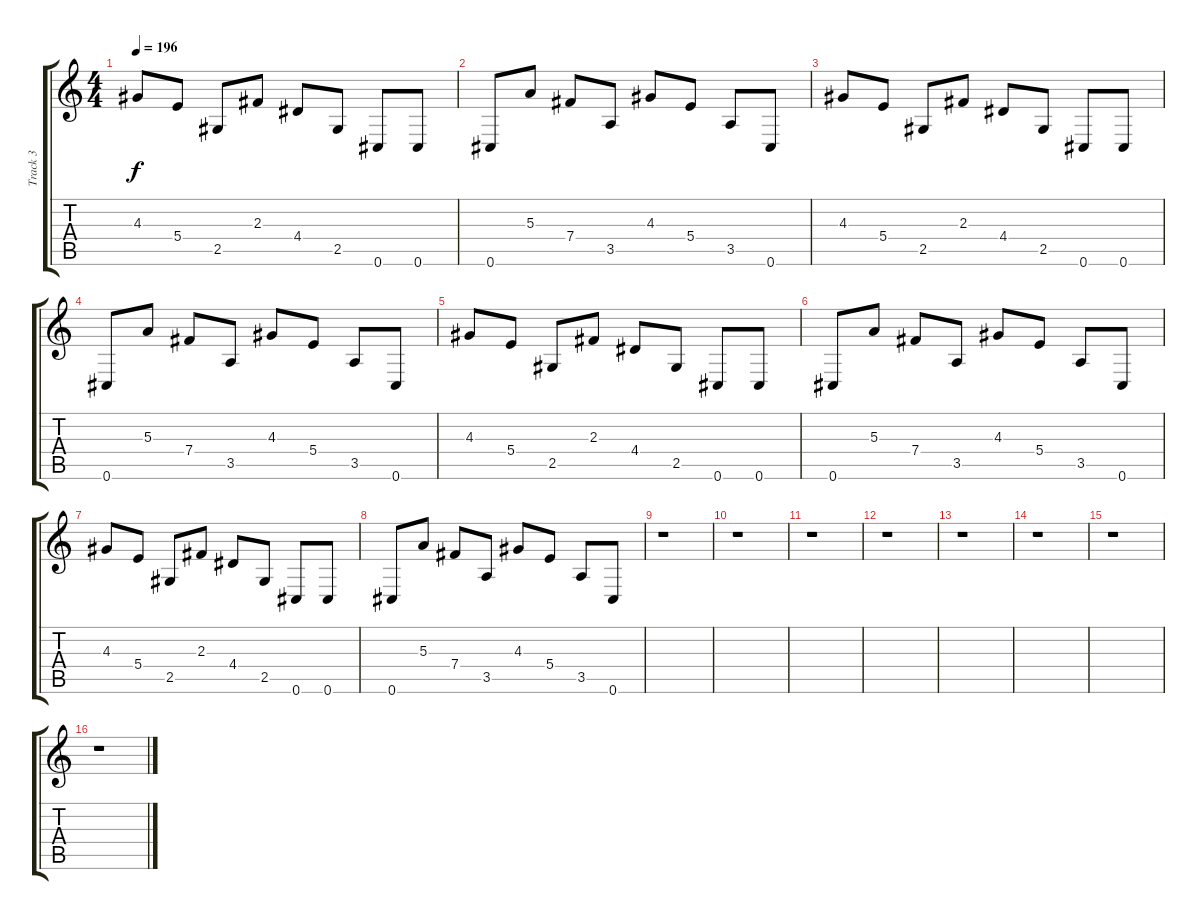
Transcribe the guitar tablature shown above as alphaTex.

\track ("Track 3" "Track 3") {instrument distortionguitar}
\staff {score tabs}
\tuning (Db4 Ab3 E3 B2 Gb2 Db2) {hide}
\ts (4 4)
\tempo 196
\clef g2
\ks c
4.3.8{dy f} 5.4.8 2.5.8 2.3.8 4.4.8 2.5.8 0.6.8 0.6.8 |
0.6.8 5.3.8 7.4.8 3.5.8 4.3.8 5.4.8 3.5.8 0.6.8 |
4.3.8 5.4.8 2.5.8 2.3.8 4.4.8 2.5.8 0.6.8 0.6.8 |
0.6.8 5.3.8 7.4.8 3.5.8 4.3.8 5.4.8 3.5.8 0.6.8 |
4.3.8 5.4.8 2.5.8 2.3.8 4.4.8 2.5.8 0.6.8 0.6.8 |
0.6.8 5.3.8 7.4.8 3.5.8 4.3.8 5.4.8 3.5.8 0.6.8 |
4.3.8 5.4.8 2.5.8 2.3.8 4.4.8 2.5.8 0.6.8 0.6.8 |
0.6.8 5.3.8 7.4.8 3.5.8 4.3.8 5.4.8 3.5.8 0.6.8 |
r.1 |
r.1 |
r.1 |
r.1 |
r.1 |
r.1 |
r.1 |
r.1
